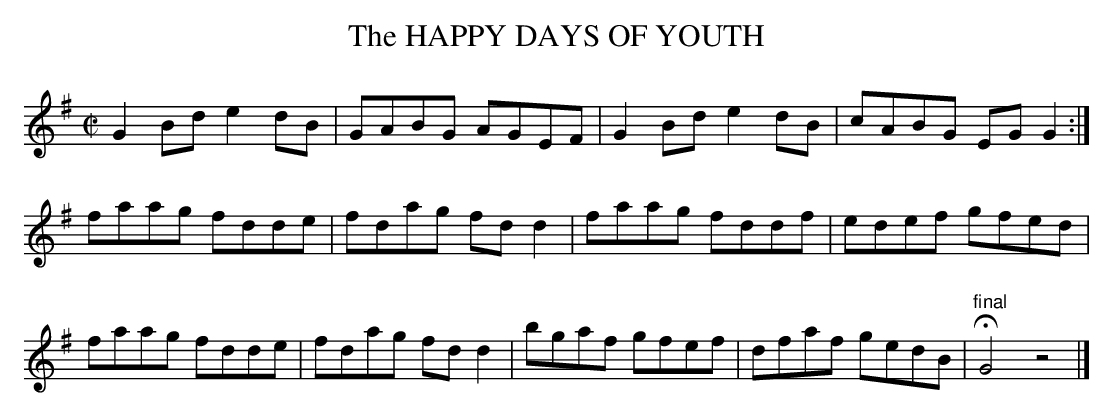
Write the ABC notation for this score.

X:1
T:HAPPY DAYS OF YOUTH, The
M:C|
L:1/8
K:G
G2Bd e2dB|GABG AGEF|G2Bd e2dB|cABG EGG2:|
faag fdde|fdag fdd2|faag fddf|edef gfed|
faag fdde|fdag fdd2|bgaf gfef|dfaf gedB|\
"final"HG4z4|]
